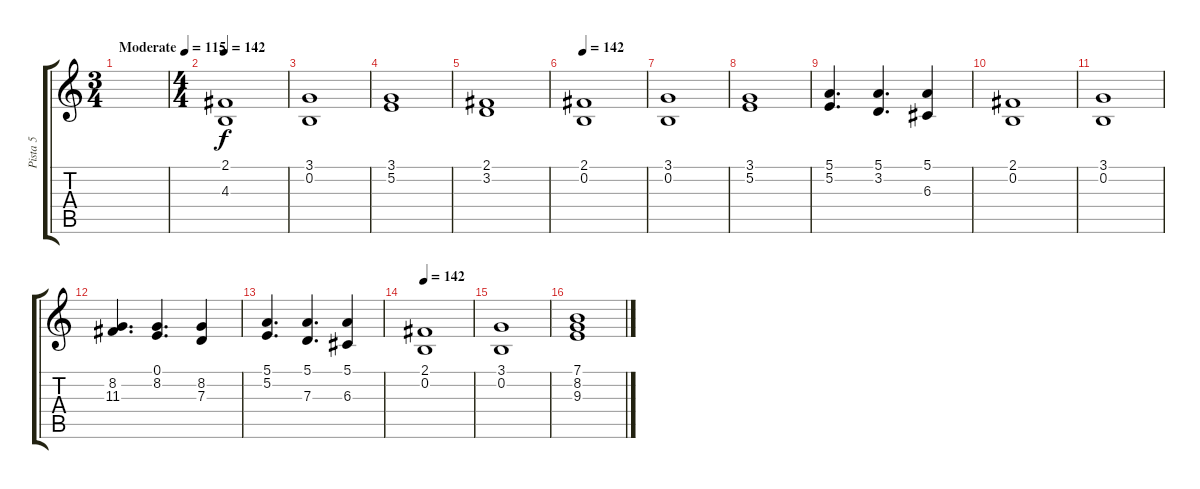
\track ("Pista 5" "Pista 5") {instrument stringensemble2}
\staff {score tabs}
\tuning (E4 B3 G3 D3 A2 E2) {hide}
\ts (3 4)
\tempo (115 "Moderate")
\clef g2
\ks c
|
\ts (4 4)
\tempo 142
(2.1 4.3).1 |
(3.1 0.2).1 |
(3.1 5.2).1 |
(2.1 3.2).1 |
\tempo 142
(2.1 0.2).1 |
(3.1 0.2).1 |
(3.1 5.2).1 |
(5.1 5.2).4{d} (5.1 3.2).4{d} (5.1 6.3).4 |
(2.1 0.2).1 |
(3.1 0.2).1 |
(8.2 11.3).4{d} (0.1 8.2).4{d} (8.2 7.3).4 |
(5.1 5.2).4{d} (5.1 7.3).4{d} (5.1 6.3).4 |
\tempo 142
(2.1 0.2).1 |
(3.1 0.2).1 |
(7.1 8.2 9.3).1
